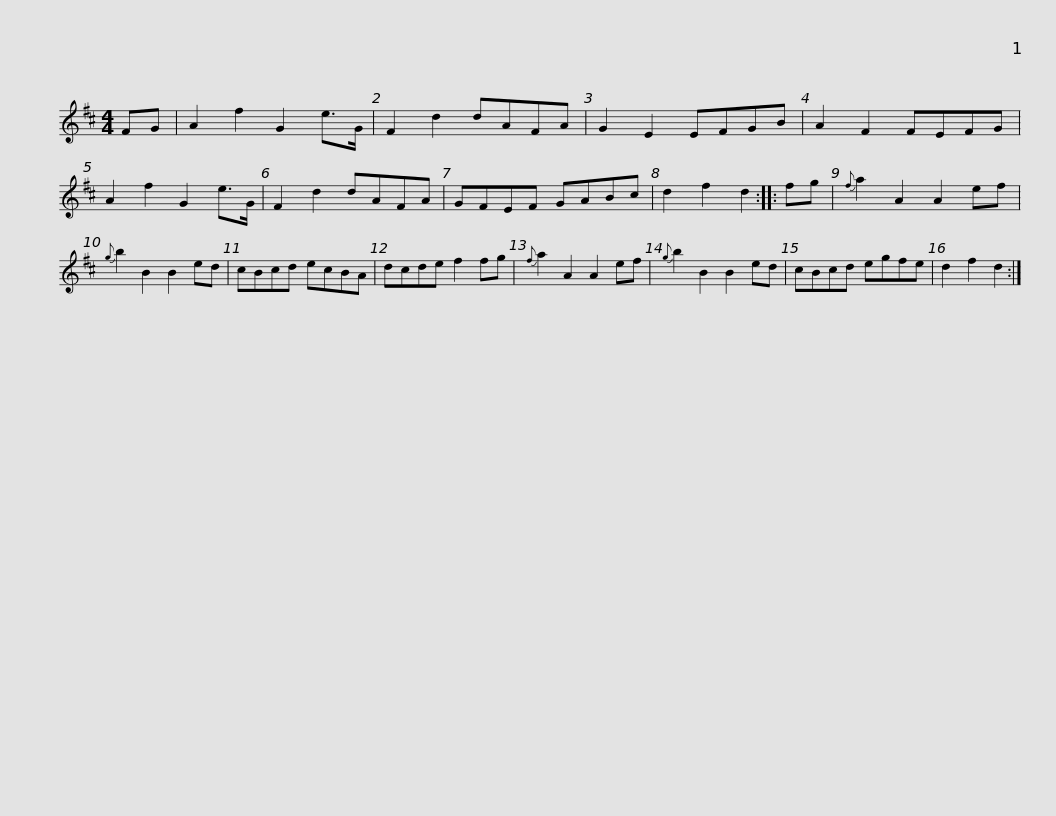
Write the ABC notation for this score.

X:1
L:1/8
M:4/4
I:linebreak $
K:D
V:1 treble
V:1
 FG | A2 f2 G2 e>G | F2 d2 dAFA | G2 E2 EFGB | A2 F2 FEFG | %5
 A2 f2 G2 e>G | F2 d2 dAFA |$ GFEF GABc | d2 f2 d2 :: fg | %10
{f} a2 A2 A2 ef |{g} b2 B2 B2 ed | cBcd ecBA | dcde f2 fg |${f} a2 A2 A2 ef | %15
{g} b2 B2 B2 ed | cBcd egfe | d2 f2 d2 :| %18
